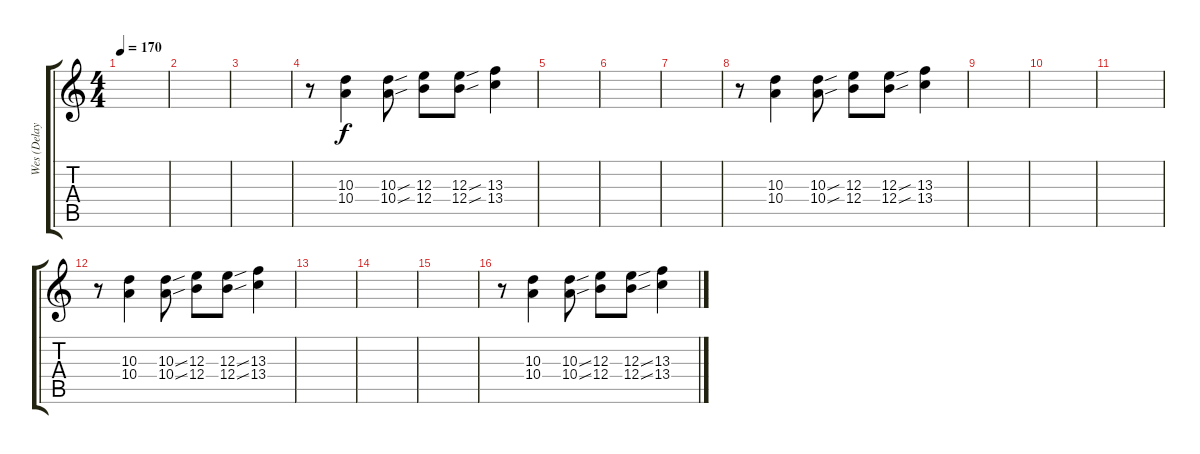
\track ("Wes (Delay)" "Wes (Delay") {instrument electricguitarclean}
\staff {score tabs}
\tuning (Db4 Ab3 E3 B2 Gb2 Db2) {hide}
\ts (4 4)
\tempo 170
\clef g2
\ks c
|
|
|
r.8 (10.3 10.4).4 (10.3{sou} 10.4{sou}).8 (12.3 12.4).8 (12.3{sou} 12.4{sou}).8 (13.3 13.4).4 |
|
|
|
r.8 (10.3 10.4).4 (10.3{sou} 10.4{sou}).8 (12.3 12.4).8 (12.3{sou} 12.4{sou}).8 (13.3 13.4).4 |
|
|
|
r.8 (10.3 10.4).4 (10.3{sou} 10.4{sou}).8 (12.3 12.4).8 (12.3{sou} 12.4{sou}).8 (13.3 13.4).4 |
|
|
|
r.8 (10.3 10.4).4 (10.3{sou} 10.4{sou}).8 (12.3 12.4).8 (12.3{sou} 12.4{sou}).8 (13.3 13.4).4
